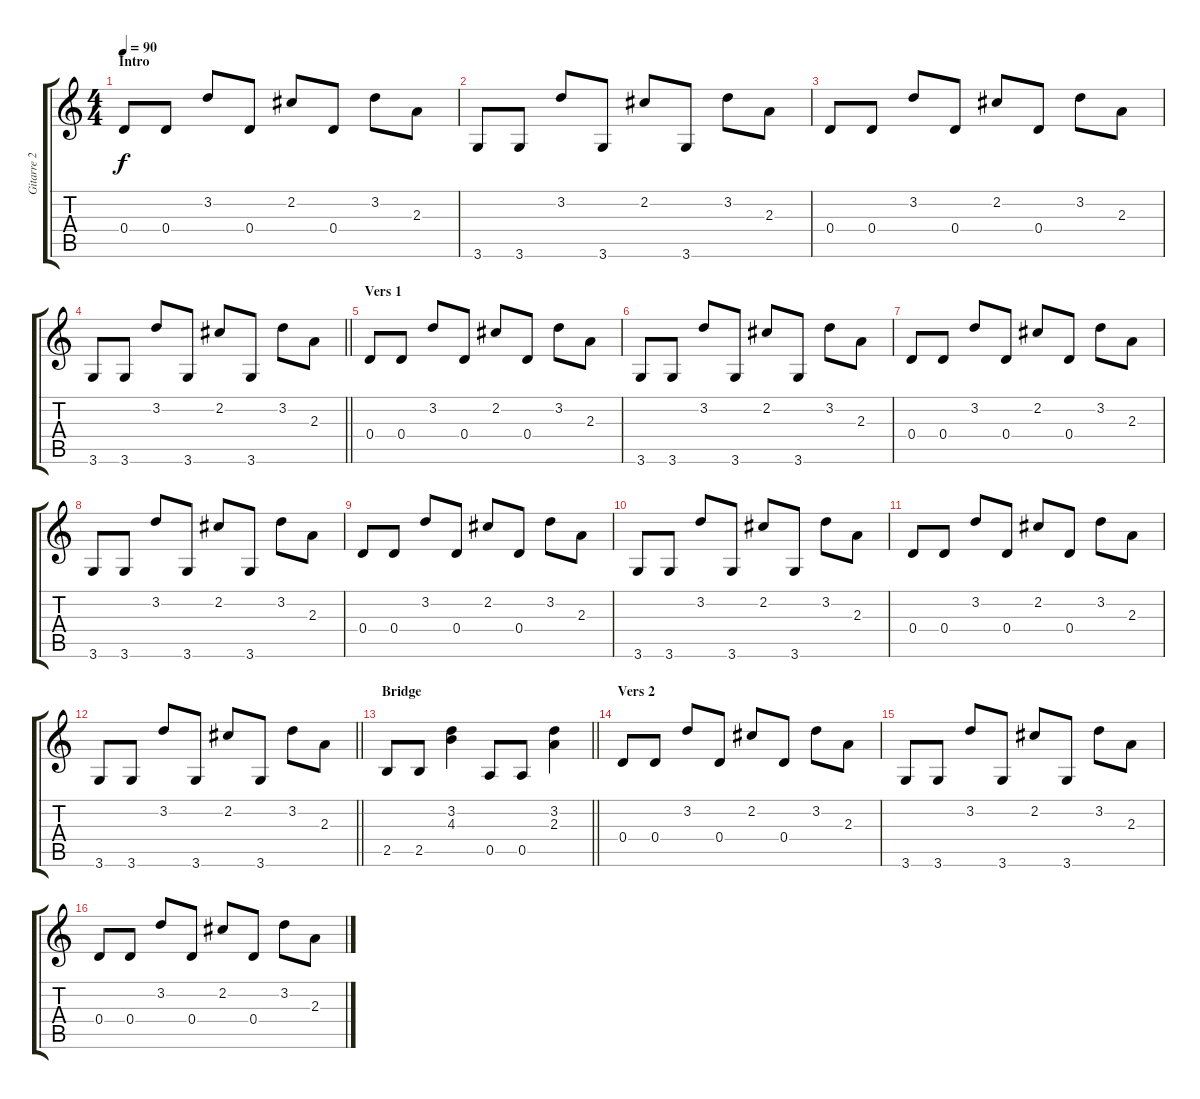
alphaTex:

\track ("Gitarre 2" "Gitarre 2") {instrument electricguitarclean}
\staff {score tabs}
\tuning (E4 B3 G3 D3 A2 E2) {hide}
\ts (4 4)
\section ("" "Intro")
\tempo 90
\clef g2
\ks c
0.4.8{dy f instrument electricguitarclean} 0.4.8 3.2.8 0.4.8 2.2.8 0.4.8 3.2.8 2.3.8 |
3.6.8 3.6.8 3.2.8 3.6.8 2.2.8 3.6.8 3.2.8 2.3.8 |
0.4.8 0.4.8 3.2.8 0.4.8 2.2.8 0.4.8 3.2.8 2.3.8 |
\barLineRight lightlight
3.6.8 3.6.8 3.2.8 3.6.8 2.2.8 3.6.8 3.2.8 2.3.8 |
\section ("" "Vers 1")
0.4.8 0.4.8 3.2.8 0.4.8 2.2.8 0.4.8 3.2.8 2.3.8 |
3.6.8 3.6.8 3.2.8 3.6.8 2.2.8 3.6.8 3.2.8 2.3.8 |
0.4.8 0.4.8 3.2.8 0.4.8 2.2.8 0.4.8 3.2.8 2.3.8 |
3.6.8 3.6.8 3.2.8 3.6.8 2.2.8 3.6.8 3.2.8 2.3.8 |
0.4.8 0.4.8 3.2.8 0.4.8 2.2.8 0.4.8 3.2.8 2.3.8 |
3.6.8 3.6.8 3.2.8 3.6.8 2.2.8 3.6.8 3.2.8 2.3.8 |
0.4.8 0.4.8 3.2.8 0.4.8 2.2.8 0.4.8 3.2.8 2.3.8 |
\barLineRight lightlight
3.6.8 3.6.8 3.2.8 3.6.8 2.2.8 3.6.8 3.2.8 2.3.8 |
\section ("" "Bridge")
\barLineRight lightlight
2.5.8 2.5.8 (3.2 4.3).4 0.5.8 0.5.8 (3.2 2.3).4 |
\section ("" "Vers 2")
0.4.8 0.4.8 3.2.8 0.4.8 2.2.8 0.4.8 3.2.8 2.3.8 |
3.6.8 3.6.8 3.2.8 3.6.8 2.2.8 3.6.8 3.2.8 2.3.8 |
0.4.8 0.4.8 3.2.8 0.4.8 2.2.8 0.4.8 3.2.8 2.3.8
